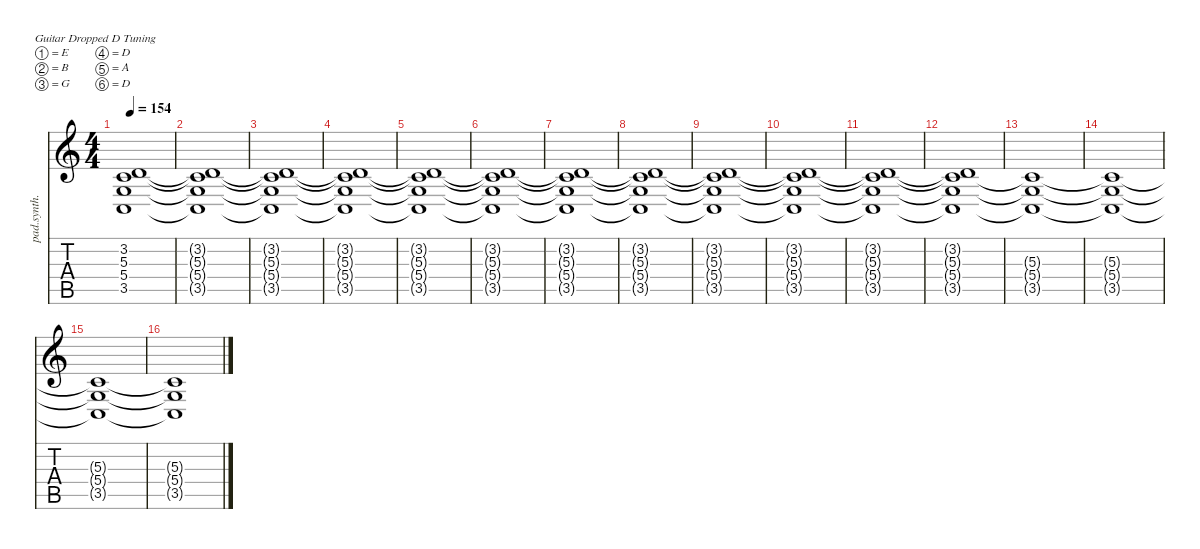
\defaultSystemsLayout 4
\hideDynamics
\bracketExtendMode nobrackets
\otherSystemsTrackNameOrientation horizontal
\track ("Sweep 2" "pad.synth.") {instrument pad8sweep}
\staff {score tabs}
\tuning (E4 B3 G3 D3 A2 D2)
\ts (4 4)
\tempo 154
\clef g2
\ks c
(5.3 5.4 3.5 3.2{t}).1{dy f beam Up} |
(5.4{t} 3.5{t} 5.3{t} 3.2{t}).1{beam Up} |
(5.3{t} 5.4{t} 3.5{t} 3.2{t}).1{beam Up} |
(5.3{t} 5.4{t} 3.5{t} 3.2{t}).1{beam Up} |
(5.3{t} 5.4{t} 3.5{t} 3.2{t}).1{beam Up} |
(5.4{t} 3.5{t} 5.3{t} 3.2{t}).1{beam Up} |
(5.3{t} 5.4{t} 3.5{t} 3.2{t}).1{beam Up} |
(5.3{t} 5.4{t} 3.5{t} 3.2{t}).1{beam Up} |
(5.3{t} 5.4{t} 3.5{t} 3.2{t}).1{beam Up} |
(5.3{t} 5.4{t} 3.5{t} 3.2{t}).1{beam Up} |
(5.3{t} 5.4{t} 3.5{t} 3.2{t}).1{beam Up} |
(3.2{t} 5.3{t} 5.4{t} 3.5{t}).1{beam Up} |
(5.3{t} 5.4{t} 3.5{t}).1{beam Up} |
(5.3{t} 5.4{t} 3.5{t}).1{beam Up} |
(5.3{t} 5.4{t} 3.5{t}).1{beam Up} |
(5.3{t} 5.4{t} 3.5{t}).1{beam Up}
